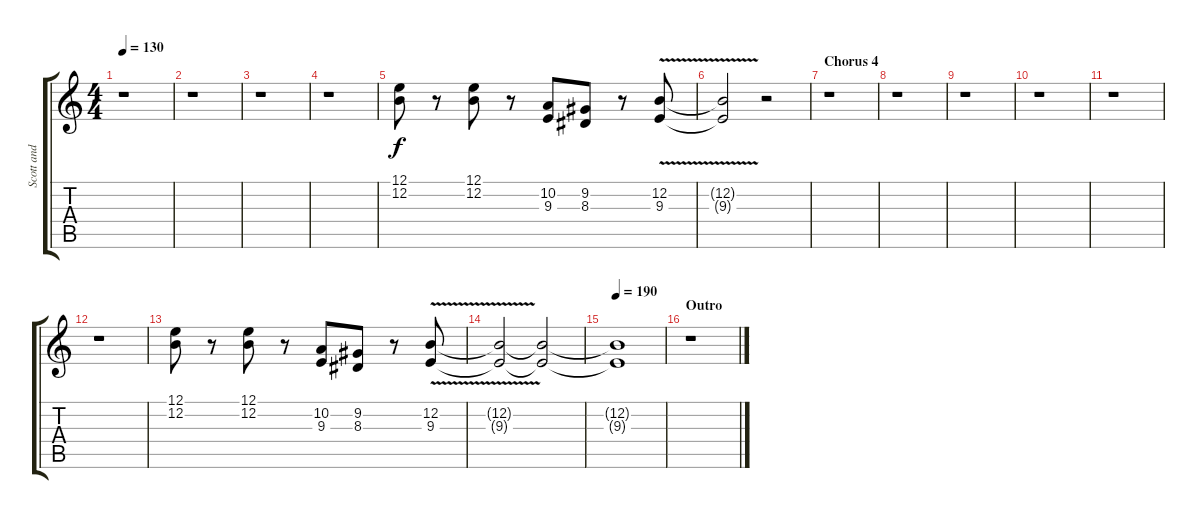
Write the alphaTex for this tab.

\track ("Scott and Tavis (Trumpets)" "Scott and ") {instrument trumpet}
\staff {score tabs}
\tuning (E4 B3 G3 D3 A2 E2) {hide}
\ts (4 4)
\tempo 130
\clef g2
\ks c
r.1{dy f} |
r.1 |
r.1 |
r.1 |
(12.1 12.2).8 r.8 (12.1 12.2).8 r.8 (10.2 9.3).8 (9.2 8.3).8 r.8 (12.2{v} 9.3{v}).8 |
(12.2{t} 9.3{t}).2 r.2 |
\section ("" "Chorus 4")
r.1 |
r.1 |
r.1 |
r.1 |
r.1 |
r.1 |
(12.1 12.2).8 r.8 (12.1 12.2).8 r.8 (10.2 9.3).8 (9.2 8.3).8 r.8 (12.2{v} 9.3{v}).8 |
(12.2{t} 9.3{t}).2 (12.2{t} 9.3{t}).2 |
\tempo 190
(12.2{t} 9.3{t}).1 |
\section ("" "Outro")
r.1
